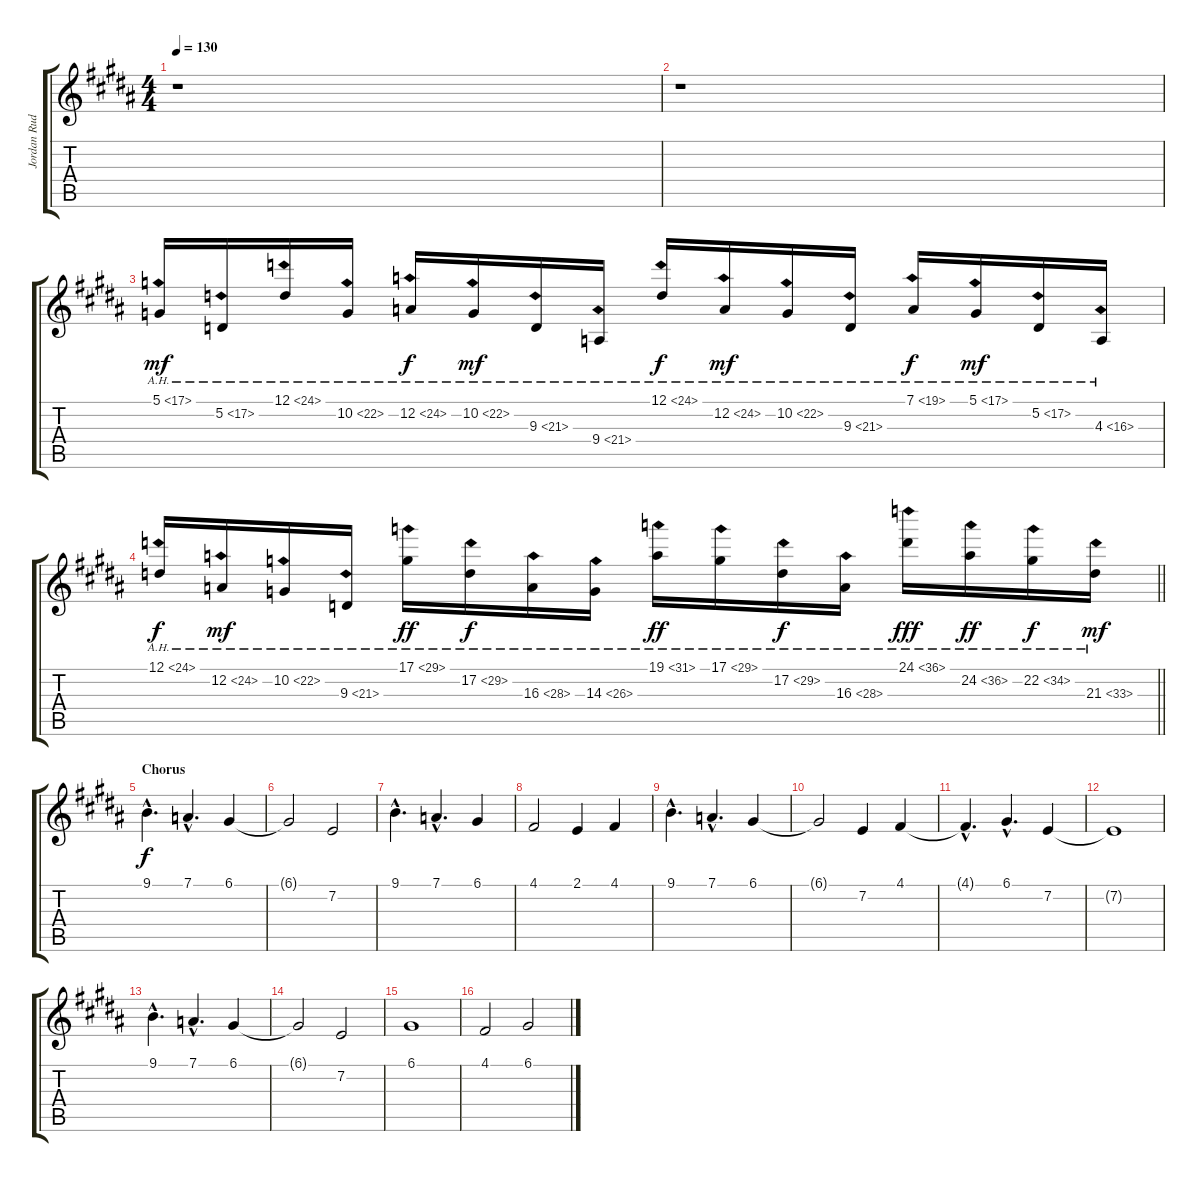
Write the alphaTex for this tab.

\track ("Jordan Rudess (piano)" "Jordan Rud") {instrument acousticgrandpiano}
\staff {score tabs}
\tuning (D4 A3 F3 C3 G2 D2) {hide}
\ts (4 4)
\tempo 130
\clef g2
\ks g#minor
r.1{dy f} |
r.1 |
5.1{ah 12}.16{dy mf} 5.2{ah 12}.16 12.1{ah 12}.16 10.2{ah 12}.16 12.2{ah 12}.16{dy f} 10.2{ah 12}.16{dy mf} 9.3{ah 12}.16 9.4{ah 12}.16 12.1{ah 12}.16{dy f} 12.2{ah 12}.16{dy mf} 10.2{ah 12}.16 9.3{ah 12}.16 7.1{ah 12}.16{dy f} 5.1{ah 12}.16{dy mf} 5.2{ah 12}.16 4.3{ah 12}.16 |
\barLineRight lightlight
12.1{ah 12}.16{dy f} 12.2{ah 12}.16{dy mf} 10.2{ah 12}.16 9.3{ah 12}.16 17.1{ah 12}.16{dy ff} 17.2{ah 12}.16{dy f} 16.3{ah 12}.16 14.3{ah 12}.16 19.1{ah 12}.16{dy ff} 17.1{ah 12}.16 17.2{ah 12}.16{dy f} 16.3{ah 12}.16 24.1{ah 12}.16{dy fff} 24.2{ah 12}.16{dy ff} 22.2{ah 12}.16{dy f} 21.3{ah 12}.16{dy mf} |
\section ("" "Chorus")
9.1{hac}.4{d dy f} 7.1{hac}.4{d} 6.1.4 |
6.1{t}.2 7.2.2 |
9.1{hac}.4{d} 7.1{hac}.4{d} 6.1.4 |
4.1.2 2.1.4 4.1.4 |
9.1{hac}.4{d} 7.1{hac}.4{d} 6.1.4 |
6.1{t}.2 7.2.4 4.1.4 |
4.1{hac t}.4{d} 6.1{hac}.4{d} 7.2.4 |
7.2{t}.1 |
9.1{hac}.4{d} 7.1{hac}.4{d} 6.1.4 |
6.1{t}.2 7.2.2 |
6.1.1 |
4.1.2 6.1.2
